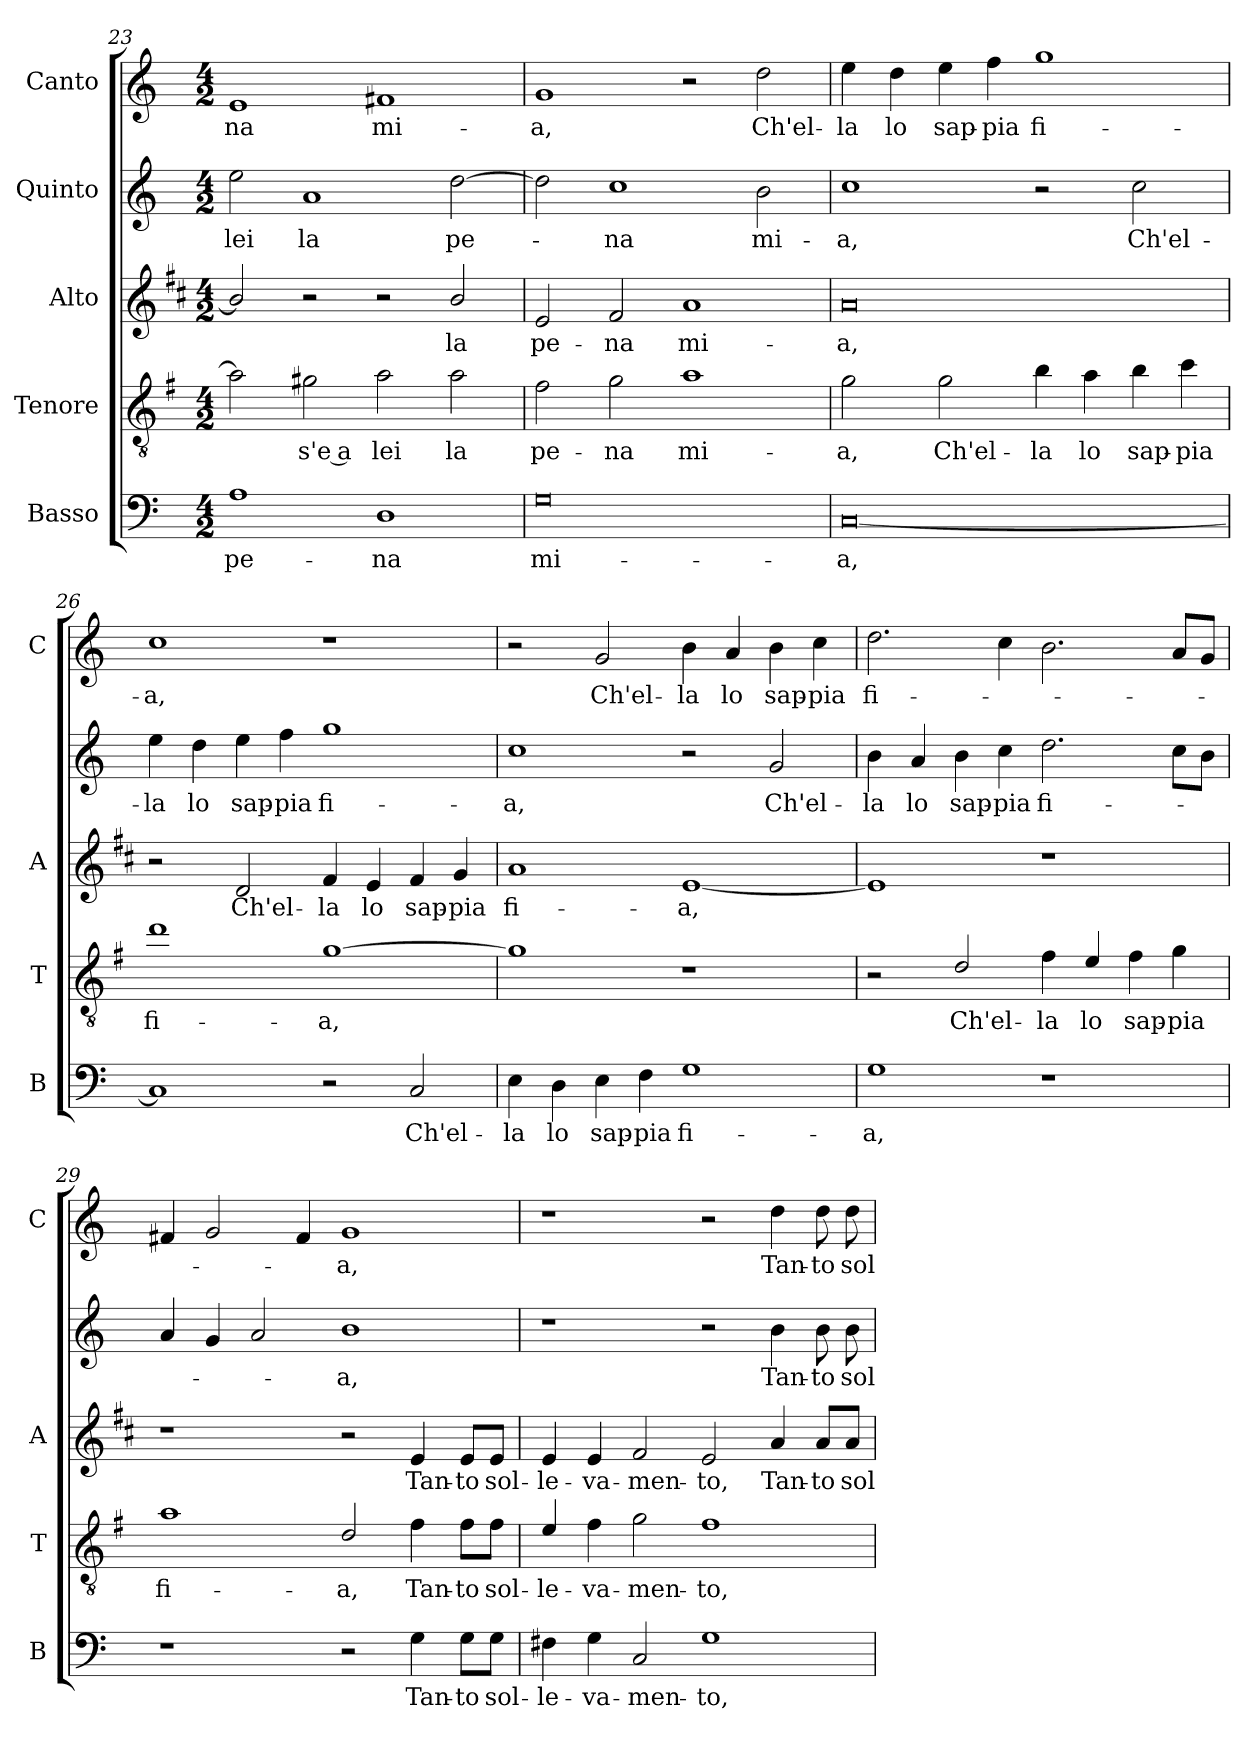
**kern	**text	**kern	**text	**kern	**text	**kern	**text	**kern	**text
*part5	*part5	*part4	*part4	*part3	*part3	*part2	*part2	*part1	*part1
*staff5	*staff5	*staff4	*staff4	*staff3	*staff3	*staff2	*staff2	*staff1	*staff1
*I"Basso	*	*I"Tenore	*	*I"Alto	*	*I"Quinto	*	*I"Canto	*
*I'B	*	*I'T	*	*I'A	*	*	*	*I'C	*
*clefF4	*	*clefGv2	*	*clefG2	*	*clefG2	*	*clefG2	*
*	*	*ITrd4c7	*	*ITrd1c2	*	*	*	*	*
*k[]	*	*k[]	*	*k[]	*	*k[]	*	*k[]	*
*C:	*	*C:	*	*C:	*	*C:	*	*C:	*
*M4/2	*	*M4/2	*	*M4/2	*	*M4/2	*	*M4/2	*
=23	=23	=23	=23	=23	=23	=23	=23	=23	=23
!	!LO:LY:b	!	!	!	!	!	!LO:LY:b	!	!LO:LY:b
1A	pe-	2d\]	.	2a/]	.	2ee\	lei	1e	-na
!	!	!	!LO:LY:b	!	!	!	!LO:LY:b	!	!
.	.	2c#X\	-s'e a	2r	.	1a	la	.	.
!	!LO:LY:b	!	!LO:LY:b	!	!	!	!	!	!LO:LY:b
1D	-na	2d\	lei	2r	.	.	.	1f#X	mi-
!	!	!	!LO:LY:b	!	!LO:LY:b	!	!LO:LY:b	!	!
.	.	2d\	la	2a/	la	[2dd\	pe-	.	.
=24	=24	=24	=24	=24	=24	=24	=24	=24	=24
!	!LO:LY:b	!	!LO:LY:b	!	!LO:LY:b	!	!	!	!LO:LY:b
0G	mi-	2B\	pe-	2d/	pe-	2dd\]	.	1g	-a,
!	!	!	!LO:LY:b	!	!LO:LY:b	!	!LO:LY:b	!	!
.	.	2c\	-na	2e/	-na	1cc	-na	.	.
!	!	!	!LO:LY:b	!	!LO:LY:b	!	!	!	!
.	.	1d	mi-	1g	mi-	.	.	2r	.
!	!	!	!	!	!	!	!LO:LY:b	!	!LO:LY:b
.	.	.	.	.	.	2b\	mi-	2dd\	Ch'el-
=25	=25	=25	=25	=25	=25	=25	=25	=25	=25
!	!LO:LY:b	!	!LO:LY:b	!	!LO:LY:b	!	!LO:LY:b	!	!LO:LY:b
[0C	-a,	2c\	-a,	0g	-a,	1cc	-a,	4ee\	-la
!	!	!	!	!	!	!	!	!	!LO:LY:b
.	.	.	.	.	.	.	.	4dd\	lo
!	!	!	!LO:LY:b	!	!	!	!	!	!LO:LY:b
.	.	2c\	Ch'el-	.	.	.	.	4ee\	sap-
!	!	!	!	!	!	!	!	!	!LO:LY:b
.	.	.	.	.	.	.	.	4ff\	-pia
!	!	!	!LO:LY:b	!	!	!	!	!	!LO:LY:b
.	.	4e\	-la	.	.	2r	.	1gg	fi-
!	!	!	!LO:LY:b	!	!	!	!	!	!
.	.	4d\	lo	.	.	.	.	.	.
!	!	!	!LO:LY:b	!	!	!	!LO:LY:b	!	!
.	.	4e\	sap-	.	.	2cc\	Ch'el-	.	.
!	!	!	!LO:LY:b	!	!	!	!	!	!
.	.	4f\	-pia	.	.	.	.	.	.
!!LO:LB:g=z
=26	=26	=26	=26	=26	=26	=26	=26	=26	=26
!	!	!	!LO:LY:b	!	!	!	!LO:LY:b	!	!LO:LY:b
1C]	.	1g	fi-	2r	.	4ee\	-la	1cc	-a,
!	!	!	!	!	!	!	!LO:LY:b	!	!
.	.	.	.	.	.	4dd\	lo	.	.
!	!	!	!	!	!LO:LY:b	!	!LO:LY:b	!	!
.	.	.	.	2c/	Ch'el-	4ee\	sap-	.	.
!	!	!	!	!	!	!	!LO:LY:b	!	!
.	.	.	.	.	.	4ff\	-pia	.	.
!	!	!	!LO:LY:b	!	!LO:LY:b	!	!LO:LY:b	!	!
2r	.	[1c	-a,	4e/	-la	1gg	fi-	1r	.
!	!	!	!	!	!LO:LY:b	!	!	!	!
.	.	.	.	4d/	lo	.	.	.	.
!	!LO:LY:b	!	!	!	!LO:LY:b	!	!	!	!
2C/	Ch'el-	.	.	4e/	sap-	.	.	.	.
!	!	!	!	!	!LO:LY:b	!	!	!	!
.	.	.	.	4f/	-pia	.	.	.	.
=27	=27	=27	=27	=27	=27	=27	=27	=27	=27
!	!LO:LY:b	!	!	!	!LO:LY:b	!	!LO:LY:b	!	!
4E\	-la	1c]	.	1g	fi-	1cc	-a,	2r	.
!	!LO:LY:b	!	!	!	!	!	!	!	!
4D\	lo	.	.	.	.	.	.	.	.
!	!LO:LY:b	!	!	!	!	!	!	!	!LO:LY:b
4E\	sap-	.	.	.	.	.	.	2g/	Ch'el-
!	!LO:LY:b	!	!	!	!	!	!	!	!
4F\	-pia	.	.	.	.	.	.	.	.
!	!LO:LY:b	!	!	!	!LO:LY:b	!	!	!	!LO:LY:b
1G	fi-	1r	.	[1d	-a,	2r	.	4b\	-la
!	!	!	!	!	!	!	!	!	!LO:LY:b
.	.	.	.	.	.	.	.	4a/	lo
!	!	!	!	!	!	!	!LO:LY:b	!	!LO:LY:b
.	.	.	.	.	.	2g/	Ch'el-	4b\	sap-
!	!	!	!	!	!	!	!	!	!LO:LY:b
.	.	.	.	.	.	.	.	4cc\	-pia
=28	=28	=28	=28	=28	=28	=28	=28	=28	=28
!	!LO:LY:b	!	!	!	!	!	!LO:LY:b	!	!LO:LY:b
1G	-a,	2r	.	1d]	.	4b\	-la	2.dd\	fi-
!	!	!	!	!	!	!	!LO:LY:b	!	!
.	.	.	.	.	.	4a/	lo	.	.
!	!	!	!LO:LY:b	!	!	!	!LO:LY:b	!	!
.	.	2G/	Ch'el-	.	.	4b\	sap-	.	.
!	!	!	!	!	!	!	!LO:LY:b	!	!
.	.	.	.	.	.	4cc\	-pia	4cc\	.
!	!	!	!LO:LY:b	!	!	!	!LO:LY:b	!	!
1r	.	4B\	-la	1r	.	2.dd\	fi-	2.b\	.
!	!	!	!LO:LY:b	!	!	!	!	!	!
.	.	4A/	lo	.	.	.	.	.	.
!	!	!	!LO:LY:b	!	!	!	!	!	!
.	.	4B\	sap-	.	.	.	.	.	.
!	!	!	!LO:LY:b	!	!	!	!	!	!
.	.	4c\	-pia	.	.	8cc\L	.	8a/L	.
.	.	.	.	.	.	8b\J	.	8g/J	.
=29	=29	=29	=29	=29	=29	=29	=29	=29	=29
!	!	!	!LO:LY:b	!	!	!	!	!	!
1r	.	1d	fi-	1r	.	4a/	.	4f#X/	.
.	.	.	.	.	.	4g/	.	2g/	.
.	.	.	.	.	.	2a/	.	.	.
.	.	.	.	.	.	.	.	4f#/	.
!	!	!	!LO:LY:b	!	!	!	!LO:LY:b	!	!LO:LY:b
2r	.	2G/	-a,	2r	.	1b	-a,	1g	-a,
!	!LO:LY:b	!	!LO:LY:b	!	!LO:LY:b	!	!	!	!
4G\	Tan-	4B\	Tan-	4d/	Tan-	.	.	.	.
!	!LO:LY:b	!	!LO:LY:b	!	!LO:LY:b	!	!	!	!
8G\L	-to	8B\L	-to	8d/L	-to	.	.	.	.
!	!LO:LY:b	!	!LO:LY:b	!	!LO:LY:b	!	!	!	!
8G\J	sol-	8B\J	sol-	8d/J	sol-	.	.	.	.
!!LO:PB:g=z
=30	=30	=30	=30	=30	=30	=30	=30	=30	=30
!	!LO:LY:b	!	!LO:LY:b	!	!LO:LY:b	!	!	!	!
4F#X\	-le-	4A/	-le-	4d/	-le-	1r	.	1r	.
!	!LO:LY:b	!	!LO:LY:b	!	!LO:LY:b	!	!	!	!
4G\	-va-	4B\	-va-	4d/	-va-	.	.	.	.
!	!LO:LY:b	!	!LO:LY:b	!	!LO:LY:b	!	!	!	!
2C/	-men-	2c\	-men-	2e/	-men-	.	.	.	.
!	!LO:LY:b	!	!LO:LY:b	!	!LO:LY:b	!	!	!	!
1G	-to,	1B	-to,	2d/	-to,	2r	.	2r	.
!	!	!	!	!	!LO:LY:b	!	!LO:LY:b	!	!LO:LY:b
.	.	.	.	4g/	Tan-	4b\	Tan-	4dd\	Tan-
!	!	!	!	!	!LO:LY:b	!	!LO:LY:b	!	!LO:LY:b
.	.	.	.	8g/L	-to	8b\	-to	8dd\	-to
!	!	!	!	!	!LO:LY:b	!	!LO:LY:b	!	!LO:LY:b
.	.	.	.	8g/J	sol-	8b\	sol-	8dd\	sol-
=	=	=	=	=	=	=	=	=	=
*-	*-	*-	*-	*-	*-	*-	*-	*-	*-
